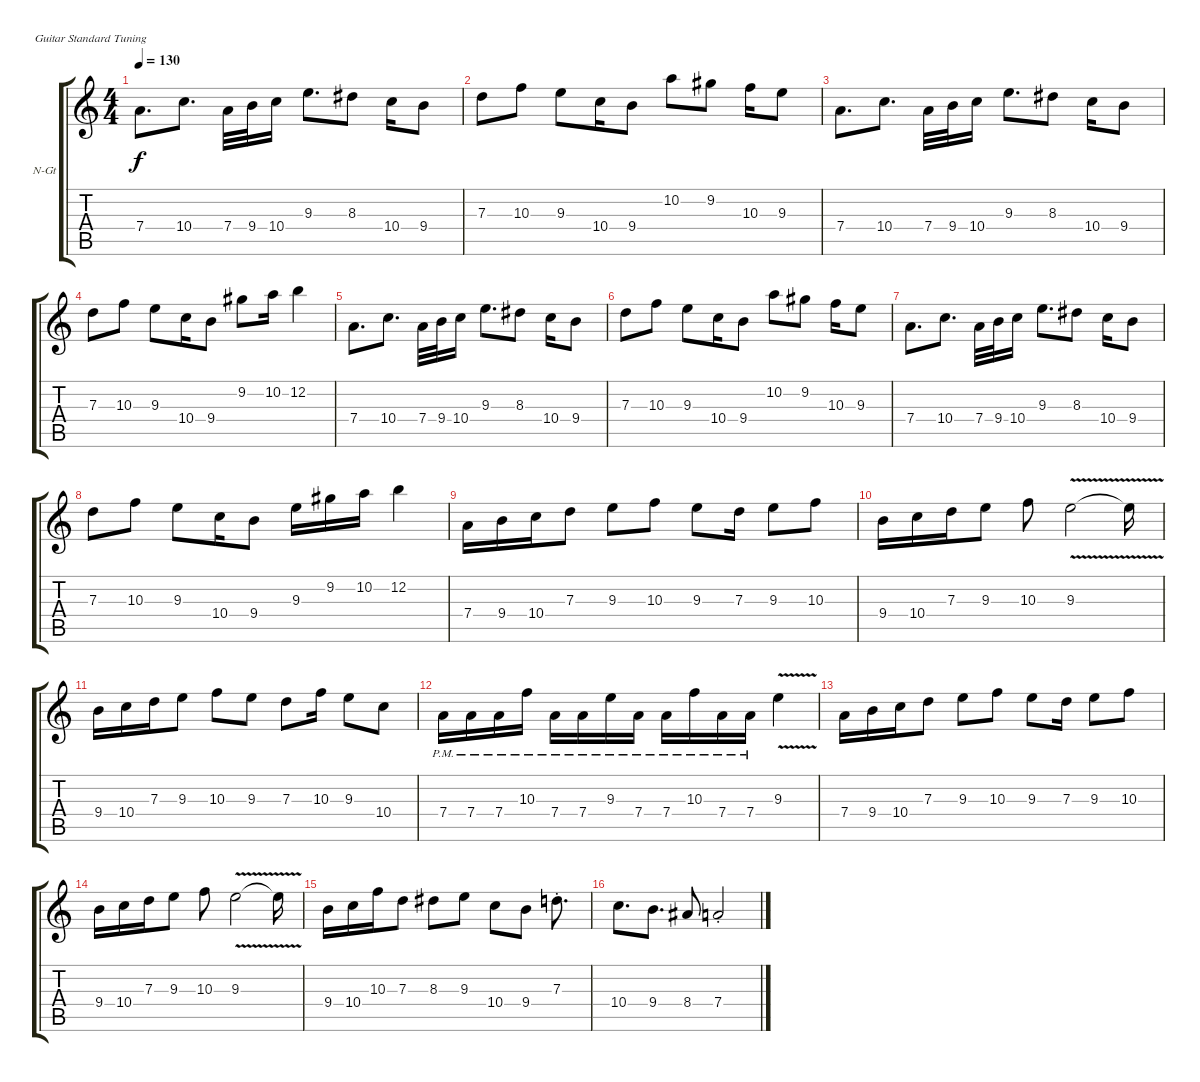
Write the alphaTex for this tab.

\bracketExtendMode groupsimilarinstruments
\firstSystemTrackNameOrientation horizontal
\otherSystemsTrackNameOrientation horizontal
\track ("Rodrigo Sanchez" "N-Gt") {instrument acousticguitarnylon}
\staff {score tabs}
\tuning (E4 B3 G3 D3 A2 E2)
\ts (4 4)
\tempo 130
\clef g2
\ks c
7.4.8{d dy f} 10.4.8{d} 7.4.32 9.4.32 10.4.16 9.3.8{d} 8.3.8 10.4.16 9.4.8 |
7.3.8 10.3.8 9.3.8 10.4.16 9.4.8 10.2.8 9.2.8 10.3.16 9.3.8 |
7.4.8{d} 10.4.8{d} 7.4.32 9.4.32 10.4.16 9.3.8{d} 8.3.8 10.4.16 9.4.8 |
7.3.8 10.3.8 9.3.8 10.4.16 9.4.8 9.2.8 10.2.16 12.2.4 |
7.4.8{d} 10.4.8{d} 7.4.32 9.4.32 10.4.16 9.3.8{d} 8.3.8 10.4.16 9.4.8 |
7.3.8 10.3.8 9.3.8 10.4.16 9.4.8 10.2.8 9.2.8 10.3.16 9.3.8 |
7.4.8{d} 10.4.8{d} 7.4.32 9.4.32 10.4.16 9.3.8{d} 8.3.8 10.4.16 9.4.8 |
7.3.8 10.3.8 9.3.8 10.4.16 9.4.8 9.3.16 9.2.16 10.2.16 12.2.4 |
7.4.16 9.4.16 10.4.16 7.3.8 9.3.8 10.3.8 9.3.8 7.3.16 9.3.8 10.3.8 |
9.4.16 10.4.16 7.3.16 9.3.8 10.3.8 9.3{v}.2 9.3{v t}.16 |
9.4.16 10.4.16 7.3.16 9.3.8 10.3.8 9.3.8 7.3.8 10.3.16 9.3.8 10.4.8 |
7.4{pm}.16 7.4{pm}.16 7.4{pm}.16 10.3{pm}.16 7.4{pm}.16 7.4{pm}.16 9.3{pm}.16 7.4{pm}.16 7.4{pm}.16 10.3{pm}.16 7.4{pm}.16 7.4{pm}.16 9.3{v}.4 |
7.4.16 9.4.16 10.4.16 7.3.8 9.3.8 10.3.8 9.3.8 7.3.16 9.3.8 10.3.8 |
9.4.16 10.4.16 7.3.16 9.3.8 10.3.8 9.3{v}.2 9.3{v t}.16 |
9.4.16 10.4.16 10.3.16 7.3.8 8.3.8 9.3.8 10.4.8 9.4.8 7.3{st}.8{d} |
10.4.8{d} 9.4.8{d} 8.4.8 7.4{st}.2
